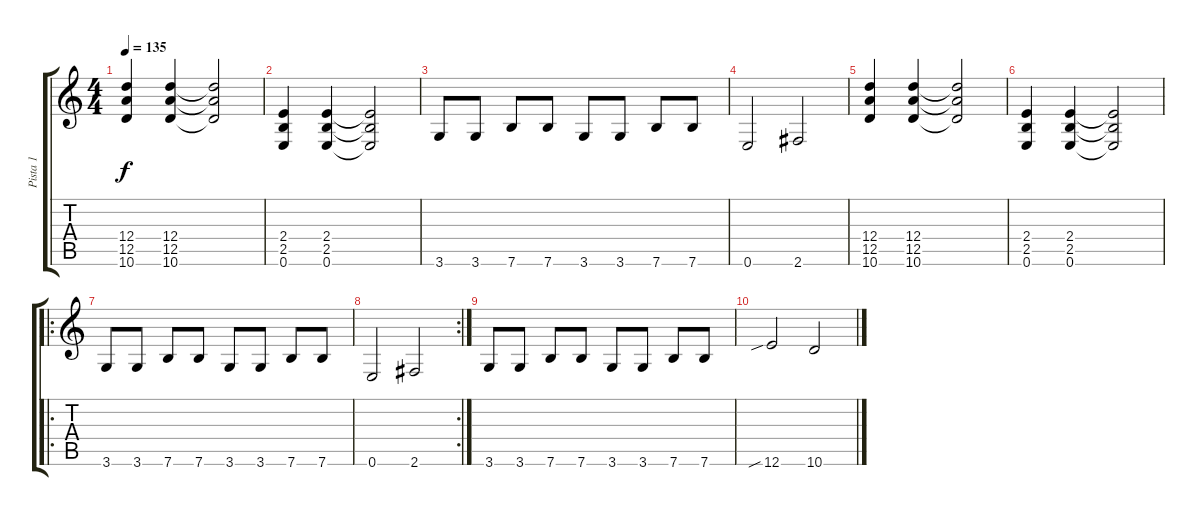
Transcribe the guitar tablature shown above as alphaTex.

\track ("Pista 1" "Pista 1") {instrument overdrivenguitar}
\staff {score tabs}
\tuning (E4 B3 G3 D3 A2 E2) {hide}
\ts (4 4)
\tempo 135
\clef g2
\ks c
(12.4 12.5 10.6).4{dy f} (12.4 12.5 10.6).4 (12.4{t} 12.5{t} 10.6{t}).2 |
(2.4 2.5 0.6).4 (2.4 2.5 0.6).4 (2.4{t} 2.5{t} 0.6{t}).2 |
3.6.8 3.6.8 7.6.8 7.6.8 3.6.8 3.6.8 7.6.8 7.6.8 |
0.6.2 2.6.2 |
(12.4 12.5 10.6).4 (12.4 12.5 10.6).4 (12.4{t} 12.5{t} 10.6{t}).2 |
(2.4 2.5 0.6).4 (2.4 2.5 0.6).4 (2.4{t} 2.5{t} 0.6{t}).2 |
\ro
3.6.8 3.6.8 7.6.8 7.6.8 3.6.8 3.6.8 7.6.8 7.6.8 |
\rc 2
0.6.2 2.6.2 |
3.6.8 3.6.8 7.6.8 7.6.8 3.6.8 3.6.8 7.6.8 7.6.8 |
12.6{sib}.2 10.6.2
